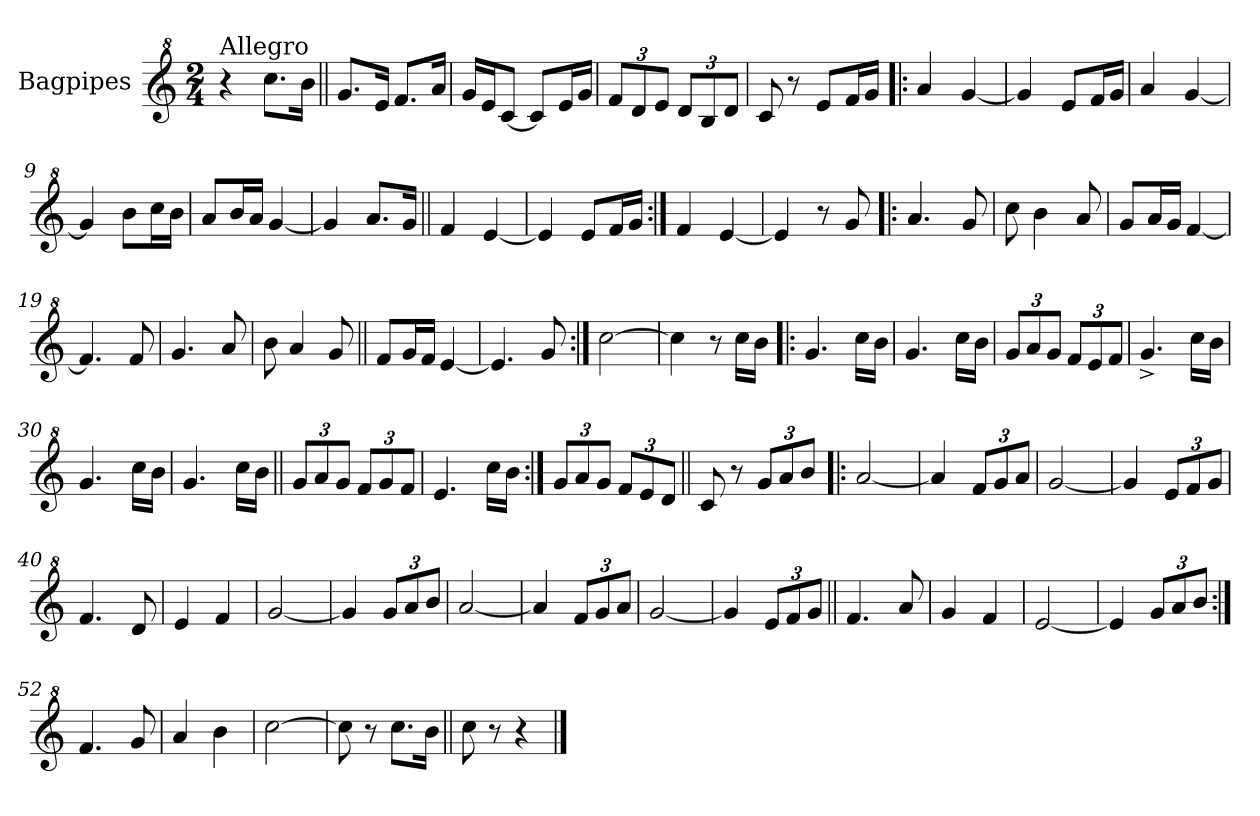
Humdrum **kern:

**kern
*part1
*staff1
*I"Bagpipes
*I'Bag
*clefG^2
*k[]
*C:
*M2/4
=1
!LO:TX:a:t=Allegro
4r
8.ccc\L
16bb\Jk
=2||
8.gg/L
16ee/Jk
8.ff/L
16aa/Jk
=3
16gg/LL
16ee/J
[8cc/J
8cc/L]
16ee/L
16gg/JJ
=4
*Xbrackettup
12ff/L
12dd/
12ee/J
12dd/L
12b/
12dd/J
=5
8cc/
8r
8ee/L
16ff/L
16gg/JJ
=6!|:
4aa/
[4gg/
=7
4gg/]
8ee/L
16ff/L
16gg/JJ
=8
4aa/
[4gg/
!!LO:LB:g=z
=9
4gg/]
8bb\L
16ccc\L
16bb\JJ
=10
8aa/L
16bb/L
16aa/JJ
[4gg/
=11
4gg/]
8.aa/L
16gg/Jk
=12||
4ff/
[4ee/
=13
4ee/]
8ee/L
16ff/L
16gg/JJ
=14:|!
4ff/
[4ee/
=15
4ee/]
8r
8gg/
=16!|:
4.aa/
8gg/
=17
8ccc\
4bb\
8aa/
=18
8gg/L
16aa/L
16gg/JJ
[4ff/
!!LO:LB:g=z
=19
4.ff/]
8ff/
=20
4.gg/
8aa/
=21
8bb\
4aa/
8gg/
=22||
8ff/L
16gg/L
16ff/JJ
[4ee/
=23
4.ee/]
8gg/
=24:|!
[2ccc\
=25
4ccc\]
8r
16ccc\LL
16bb\JJ
=26!|:
4.gg/
16ccc\LL
16bb\JJ
=27
4.gg/
16ccc\LL
16bb\JJ
=28
12gg/L
12aa/
12gg/J
12ff/L
12ee/
12ff/J
!!LO:LB:g=z
=29
4.gg^/
16ccc\LL
16bb\JJ
=30
4.gg/
16ccc\LL
16bb\JJ
=31
4.gg/
16ccc\LL
16bb\JJ
=32||
12gg/L
12aa/
12gg/J
12ff/L
12gg/
12ff/J
=33
4.ee/
16ccc\LL
16bb\JJ
=34:|!
12gg/L
12aa/
12gg/J
12ff/L
12ee/
12dd/J
=35||
8cc/
8r
12gg/L
12aa/
12bb/J
=36!|:
[2aa/
=37
4aa/]
12ff/L
12gg/
12aa/J
!!LO:LB:g=z
=38
[2gg/
=39
4gg/]
12ee/L
12ff/
12gg/J
=40
4.ff/
8dd/
=41
4ee/
4ff/
=42
[2gg/
=43
4gg/]
12gg/L
12aa/
12bb/J
=44
[2aa/
=45
4aa/]
12ff/L
12gg/
12aa/J
=46
[2gg/
=47
4gg/]
12ee/L
12ff/
12gg/J
=48||
4.ff/
8aa/
=49
4gg/
4ff/
=50
[2ee/
!!LO:LB:g=z
=51
4ee/]
12gg/L
12aa/
12bb/J
=52:|!
4.ff/
8gg/
=53
4aa/
4bb\
=54
[2ccc\
=55
8ccc\]
8r
8.ccc\L
16bb\Jk
=56||
8ccc\
8r
4r
==
*-
